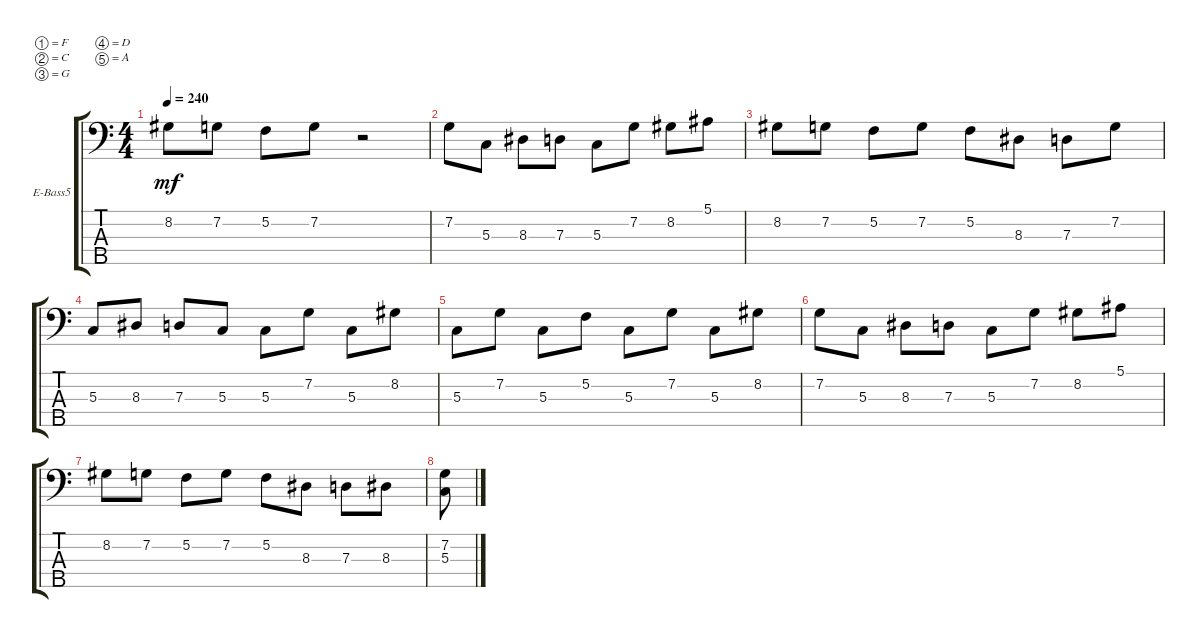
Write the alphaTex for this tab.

\defaultSystemsLayout 4
\bracketExtendMode groupsimilarinstruments
\firstSystemTrackNameOrientation horizontal
\otherSystemsTrackNameOrientation horizontal
\track ("Electric Bass" "E-Bass5") {instrument electricbassfinger}
\staff {score tabs}
\tuning (F2 C2 G1 D1 A0)
\ts (4 4)
\tempo 240
\clef f4
\ks c
8.2.8{dy mf} 7.2.8 5.2.8 7.2.8 r.2 |
7.2.8 5.3.8 8.3.8 7.3.8 5.3.8 7.2.8 8.2.8 5.1.8 |
8.2.8 7.2.8 5.2.8 7.2.8 5.2.8 8.3.8 7.3.8 7.2.8 |
5.3.8 8.3.8 7.3.8 5.3.8 5.3.8 7.2.8 5.3.8 8.2.8 |
5.3.8 7.2.8 5.3.8 5.2.8 5.3.8 7.2.8 5.3.8 8.2.8 |
7.2.8 5.3.8 8.3.8 7.3.8 5.3.8 7.2.8 8.2.8 5.1.8 |
8.2.8 7.2.8 5.2.8 7.2.8 5.2.8 8.3.8 7.3.8 8.3.8 |
(5.3 7.2).8
